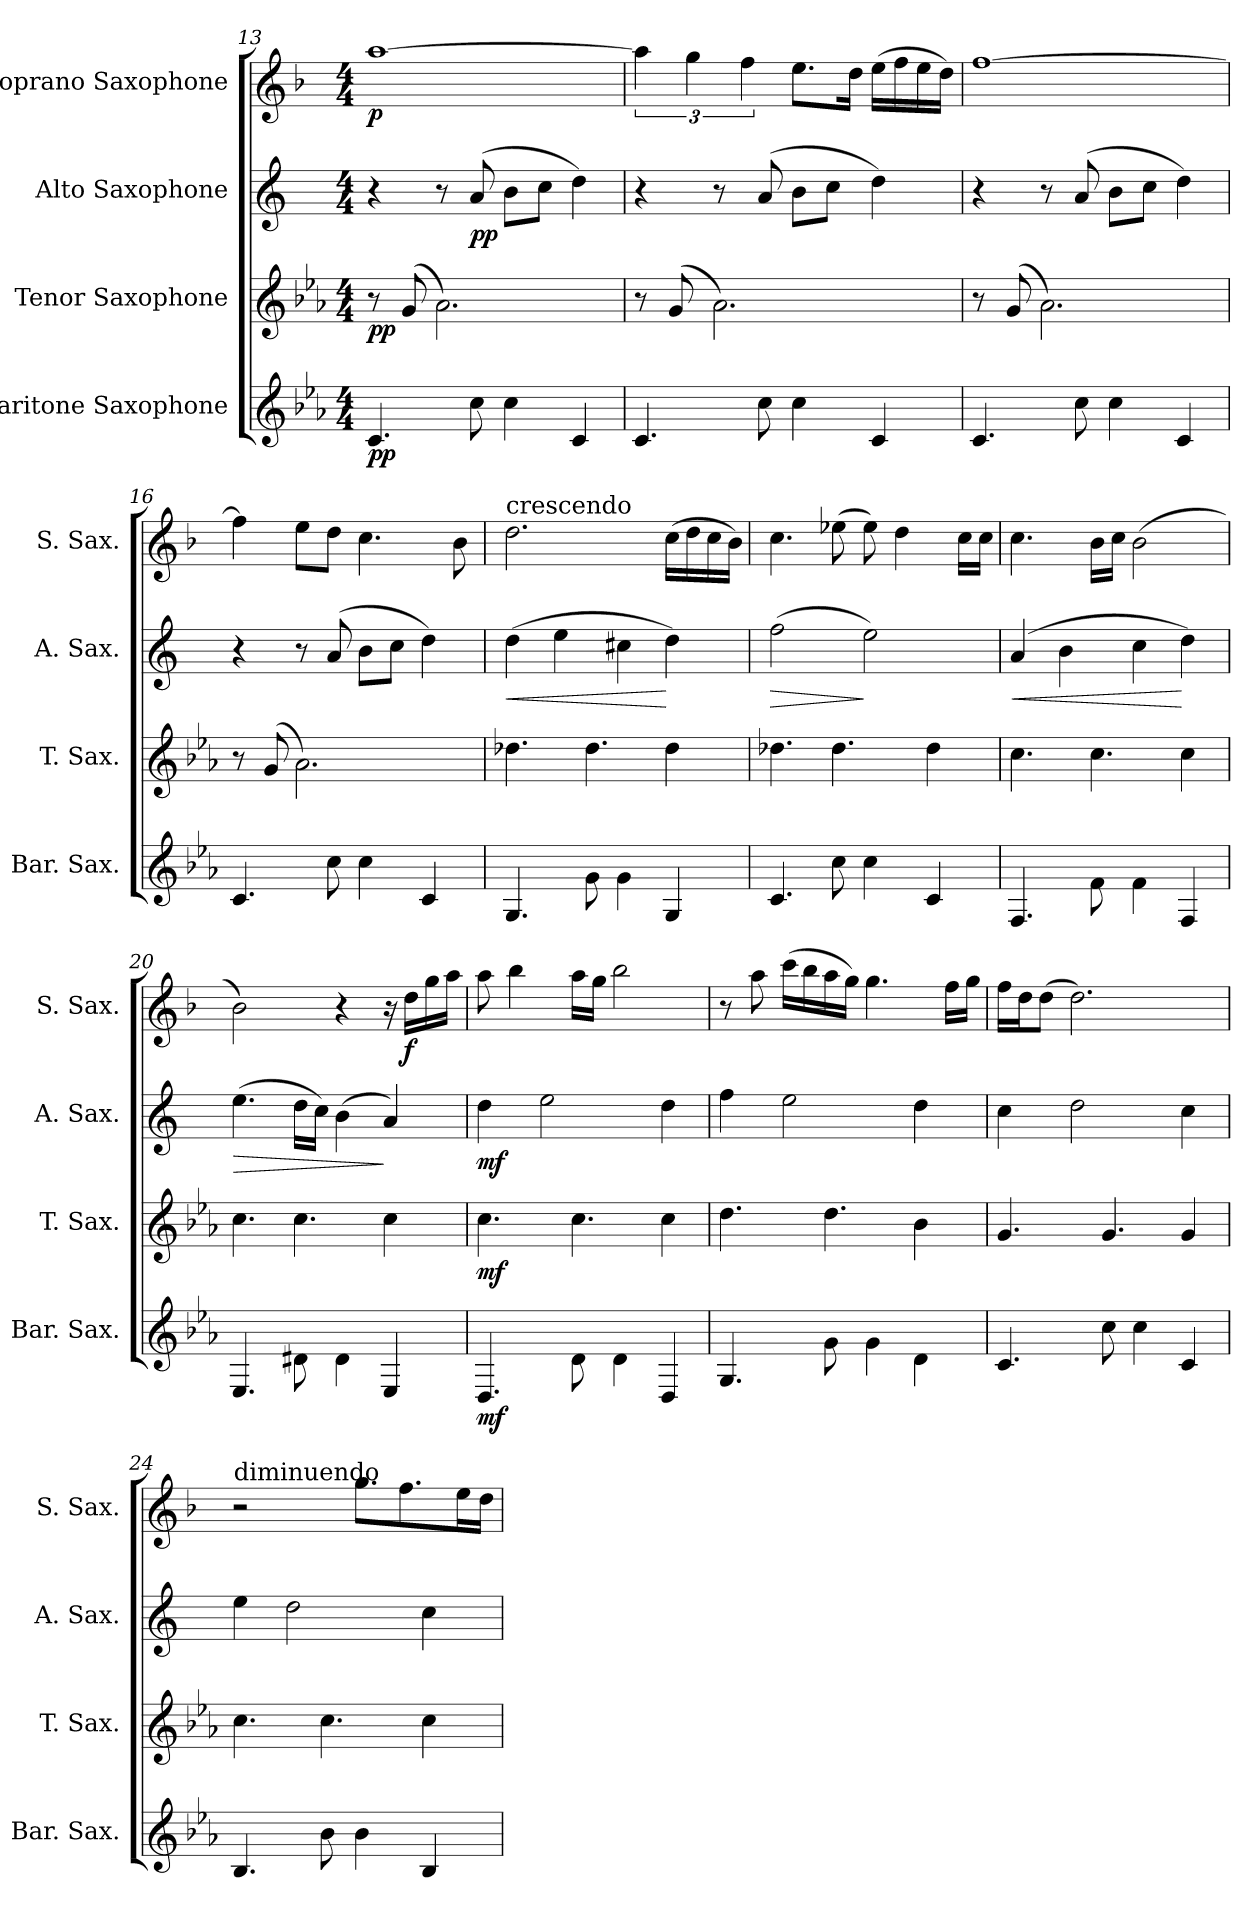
**kern	**dynam	**kern	**dynam	**kern	**dynam	**kern	**dynam
*part4	*part4	*part3	*part3	*part2	*part2	*part1	*part1
*staff4	*staff4	*staff3	*staff3	*staff2	*staff2	*staff1	*staff1
*I"Baritone Saxophone	*	*I"Tenor Saxophone	*	*I"Alto Saxophone	*	*I"Soprano Saxophone	*
*I'Bar. Sax.	*	*I'T. Sax.	*	*I'A. Sax.	*	*I'S. Sax.	*
!!LO:LB:g=z
*clefG2	*	*clefG2	*	*clefG2	*	*clefG2	*
*ITrd12c21	*	*ITrd8c14	*	*ITrd5c9	*	*ITrd1c2	*
*k[b-e-a-]	*	*k[b-e-a-]	*	*k[b-e-a-]	*	*k[b-e-a-]	*
*M4/4	*	*M4/4	*	*M4/4	*	*M4/4	*
=13	=13	=13	=13	=13	=13	=13	=13
!	!LO:DY:b	!	!LO:DY:b	!	!	!	!LO:DY:b
4.C/	pp	8r	pp	4r	.	[1gg	p
.	.	(>8G/	.	.	.	.	.
.	.	2.A-\)	.	8r	.	.	.
!	!	!	!	!	!LO:DY:b	!	!
8c\	.	.	.	(>8c/	pp	.	.
4c\	.	.	.	8d\L	.	.	.
.	.	.	.	8e-\J	.	.	.
4C/	.	.	.	4f\)	.	.	.
=14	=14	=14	=14	=14	=14	=14	=14
4.C/	.	8r	.	4r	.	6gg\]	.
.	.	(>8G/	.	.	.	.	.
.	.	.	.	.	.	6ff\	.
.	.	2.A-\)	.	8r	.	.	.
.	.	.	.	.	.	6ee-\	.
8c\	.	.	.	(>8c/	.	.	.
4c\	.	.	.	8d\L	.	8.dd\L	.
.	.	.	.	8e-\J	.	.	.
.	.	.	.	.	.	16cc\Jk	.
4C/	.	.	.	4f\)	.	(>16dd\LL	.
.	.	.	.	.	.	16ee-\	.
.	.	.	.	.	.	16dd\	.
.	.	.	.	.	.	16cc\JJ)	.
=15	=15	=15	=15	=15	=15	=15	=15
4.C/	.	8r	.	4r	.	[1ee-	.
.	.	(>8G/	.	.	.	.	.
.	.	2.A-\)	.	8r	.	.	.
8c\	.	.	.	(>8c/	.	.	.
4c\	.	.	.	8d\L	.	.	.
.	.	.	.	8e-\J	.	.	.
4C/	.	.	.	4f\)	.	.	.
=16	=16	=16	=16	=16	=16	=16	=16
4.C/	.	8r	.	4r	.	4ee-\]	.
.	.	(>8G/	.	.	.	.	.
.	.	2.A-\)	.	8r	.	8dd\L	.
8c\	.	.	.	(>8c/	.	8cc\J	.
4c\	.	.	.	8d\L	.	4.b-\	.
.	.	.	.	8e-\J	.	.	.
4C/	.	.	.	4f\)	.	.	.
.	.	.	.	.	.	8a-\	.
=17	=17	=17	=17	=17	=17	=17	=17
!	!	!	!	!	!	!LO:TX:a:t=crescendo	!
!	!	!	!	!	!LO:HP:b	!	!
4.GG/	.	4.d-X\	.	(>4f\	<	2.cc\	.
.	.	.	.	4g\	.	.	.
8G\	.	4.d-\	.	.	.	.	.
4G\	.	.	.	4en\	.	.	.
4GG/	.	4d-\	.	4f\)	[	(>16b-\LL	.
.	.	.	.	.	.	16cc\	.
.	.	.	.	.	.	16b-\	.
.	.	.	.	.	.	16a-\JJ)	.
=18	=18	=18	=18	=18	=18	=18	=18
!	!	!	!	!	!LO:HP:b	!	!
4.C/	.	4.d-X\	.	(>2a-\	>	4.b-\	.
8c\	.	4.d-\	.	.	.	(>8dd-X\	.
4c\	.	.	.	2g\)	]	8dd-\)	.
.	.	.	.	.	.	4cc\	.
4C/	.	4d-\	.	.	.	.	.
.	.	.	.	.	.	16b-\LL	.
.	.	.	.	.	.	16b-\JJ	.
!!LO:PB:g=z
=19	=19	=19	=19	=19	=19	=19	=19
!	!	!	!	!	!LO:HP:b	!	!
4.FF/	.	4.c\	.	(>4c/	<	4.b-\	.
.	.	.	.	4d\	.	.	.
8F\	.	4.c\	.	.	.	16a-\LL	.
.	.	.	.	.	.	16b-\JJ	.
4F\	.	.	.	4e-\	.	(>2a-\	.
4FF/	.	4c\	.	4f\)	[	.	.
=20	=20	=20	=20	=20	=20	=20	=20
!	!	!	!	!	!LO:HP:b	!	!
4.EE-/	.	4.c\	.	(>4.g\	>	2a-\)	.
8D#X\	.	4.c\	.	16f\LL	.	.	.
.	.	.	.	16e-\JJ)	.	.	.
4D#\	.	.	.	(>4d\	.	4r	.
4EE-/	.	4c\	.	4c/)	]	16r	.
!	!	!	!	!	!	!	!LO:DY:b
.	.	.	.	.	.	16cc\LL	f
.	.	.	.	.	.	16ff\	.
.	.	.	.	.	.	16gg\JJ	.
=21	=21	=21	=21	=21	=21	=21	=21
!	!LO:DY:b	!	!LO:DY:b	!	!LO:DY:b	!	!
4.DD/	mf	4.c\	mf	4f\	mf	8gg\	.
.	.	.	.	.	.	4aa-\	.
.	.	.	.	2g\	.	.	.
8D\	.	4.c\	.	.	.	16gg\LL	.
.	.	.	.	.	.	16ff\JJ	.
4D\	.	.	.	.	.	2aa-\	.
4DD/	.	4c\	.	4f\	.	.	.
=22	=22	=22	=22	=22	=22	=22	=22
4.GG/	.	4.d\	.	4a-\	.	8r	.
.	.	.	.	.	.	8gg\	.
.	.	.	.	2g\	.	(>16bb-\LL	.
.	.	.	.	.	.	16aa-\	.
8G\	.	4.d\	.	.	.	16gg\	.
.	.	.	.	.	.	16ff\JJ)	.
4G\	.	.	.	.	.	4.ff\	.
4D\	.	4B-\	.	4f\	.	.	.
.	.	.	.	.	.	16ee-\LL	.
.	.	.	.	.	.	16ff\JJ	.
=23	=23	=23	=23	=23	=23	=23	=23
4.C/	.	4.G/	.	4e-\	.	16ee-\LL	.
.	.	.	.	.	.	16cc\J	.
.	.	.	.	.	.	(>8cc\J	.
.	.	.	.	2f\	.	2.cc\)	.
8c\	.	4.G/	.	.	.	.	.
4c\	.	.	.	.	.	.	.
4C/	.	4G/	.	4e-\	.	.	.
=24	=24	=24	=24	=24	=24	=24	=24
!	!	!	!	!	!	!LO:TX:a:t=diminuendo	!
4.BB-/	.	4.c\	.	4g\	.	2r	.
.	.	.	.	2f\	.	.	.
8B-\	.	4.c\	.	.	.	.	.
4B-\	.	.	.	.	.	8.ff\L	.
.	.	.	.	.	.	8.ee-\	.
4BB-/	.	4c\	.	4e-\	.	.	.
.	.	.	.	.	.	16dd\L	.
.	.	.	.	.	.	16cc\JJ	.
=	=	=	=	=	=	=	=
*-	*-	*-	*-	*-	*-	*-	*-
